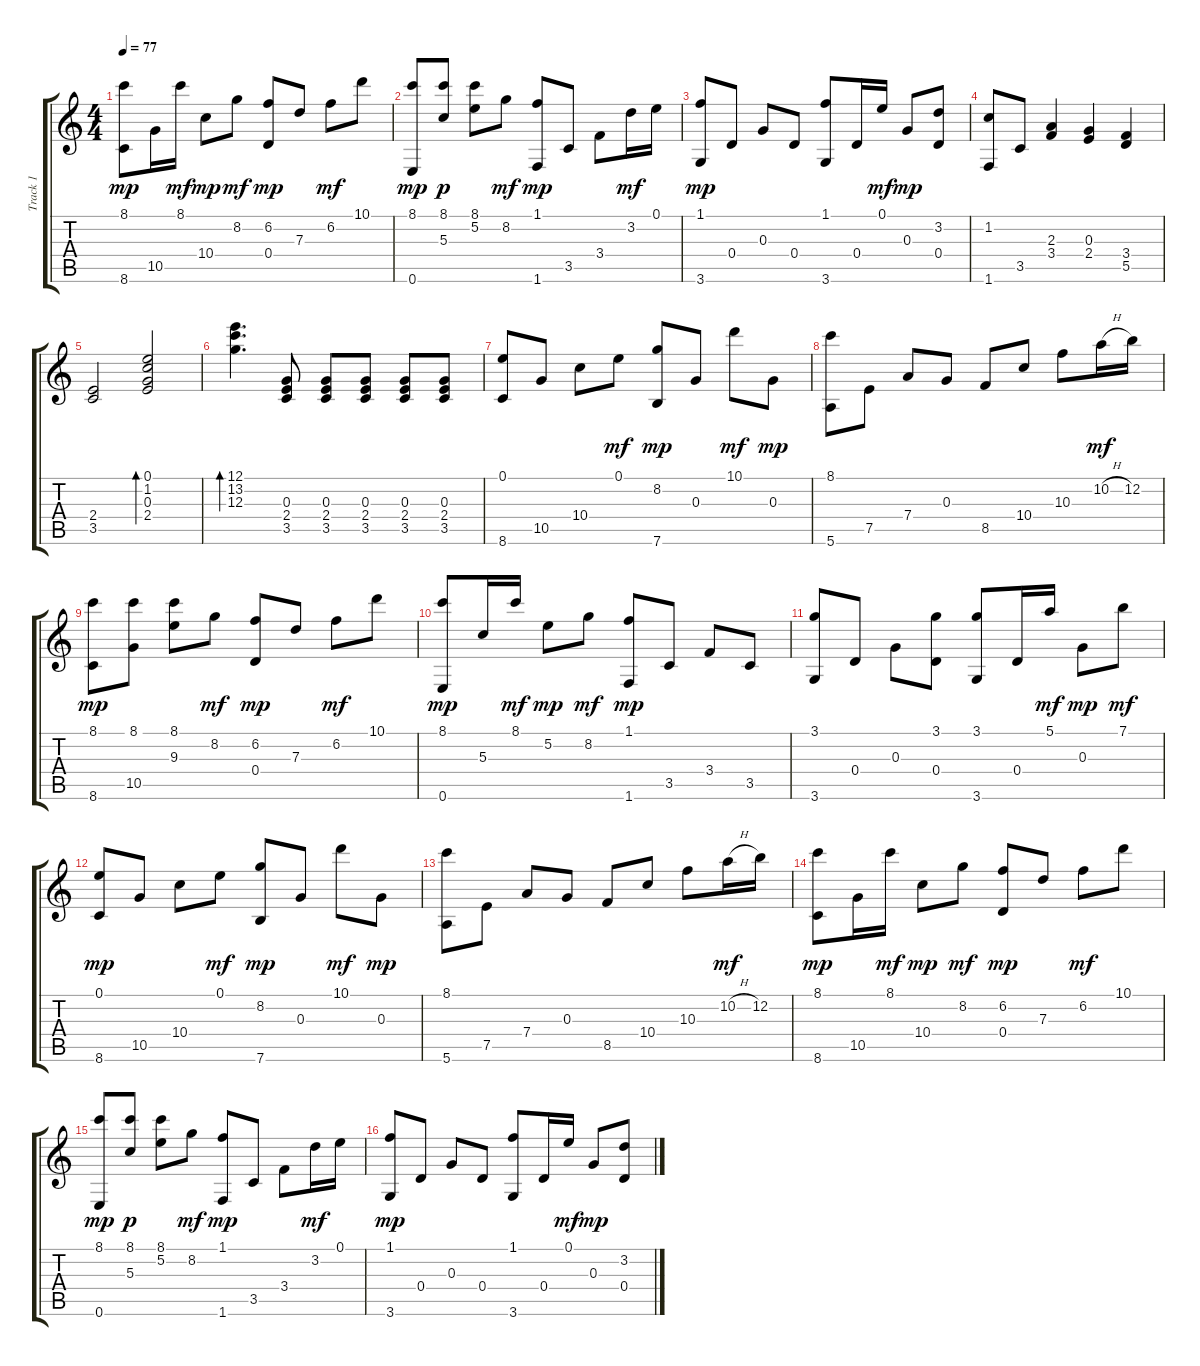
\track ("Track 1" "Track 1") {instrument acousticguitarsteel}
\staff {score tabs}
\tuning (E4 B3 G3 D3 A2 E2) {hide}
\ts (4 4)
\tempo 77
\clef g2
\ks c
(8.1 8.6).8{dy mp} 10.5.16 8.1.16{dy mf} 10.4.8{dy mp} 8.2.8{dy mf} (6.2 0.4).8{dy mp} 7.3.8 6.2.8{dy mf} 10.1.8 |
(8.1 0.6).8{dy mp} (8.1 5.3).8{dy p} (8.1 5.2).8 8.2.8{dy mf} (1.1 1.6).8{dy mp} 3.5.8 3.4.8 3.2.16{dy mf} 0.1.16 |
(1.1 3.6).8{dy mp} 0.4.8 0.3.8 0.4.8 (1.1 3.6).8 0.4.16 0.1.16{dy mf} 0.3.8{dy mp} (3.2 0.4).8 |
(1.2 1.6).8 3.5.8 (2.3 3.4).4 (0.3 2.4).4 (3.4 5.5).4 |
(2.4 3.5).2 (0.1 1.2 0.3 2.4).2{bd 60} |
(12.1 13.2 12.3).4{d bd 60} (0.3 2.4 3.5).8 (0.3 2.4 3.5).8 (0.3 2.4 3.5).8 (0.3 2.4 3.5).8 (0.3 2.4 3.5).8 |
(0.1 8.6).8 10.5.8 10.4.8 0.1.8{dy mf} (8.2 7.6).8{dy mp} 0.3.8 10.1.8{dy mf} 0.3.8{dy mp} |
(8.1 5.6).8 7.5.8 7.4.8 0.3.8 8.5.8 10.4.8 10.3.8 10.2{h}.16{dy mf} 12.2.16 |
(8.1 8.6).8{dy mp} (8.1 10.5).8 (8.1 9.3).8 8.2.8{dy mf} (6.2 0.4).8{dy mp} 7.3.8 6.2.8{dy mf} 10.1.8 |
(8.1 0.6).8{dy mp} 5.3.16 8.1.16{dy mf} 5.2.8{dy mp} 8.2.8{dy mf} (1.1 1.6).8{dy mp} 3.5.8 3.4.8 3.5.8 |
(3.1 3.6).8 0.4.8 0.3.8 (3.1 0.4).8 (3.1 3.6).8 0.4.16 5.1.16{dy mf} 0.3.8{dy mp} 7.1.8{dy mf} |
(0.1 8.6).8{dy mp} 10.5.8 10.4.8 0.1.8{dy mf} (8.2 7.6).8{dy mp} 0.3.8 10.1.8{dy mf} 0.3.8{dy mp} |
(8.1 5.6).8 7.5.8 7.4.8 0.3.8 8.5.8 10.4.8 10.3.8 10.2{h}.16{dy mf} 12.2.16 |
(8.1 8.6).8{dy mp} 10.5.16 8.1.16{dy mf} 10.4.8{dy mp} 8.2.8{dy mf} (6.2 0.4).8{dy mp} 7.3.8 6.2.8{dy mf} 10.1.8 |
(8.1 0.6).8{dy mp} (8.1 5.3).8{dy p} (8.1 5.2).8 8.2.8{dy mf} (1.1 1.6).8{dy mp} 3.5.8 3.4.8 3.2.16{dy mf} 0.1.16 |
(1.1 3.6).8{dy mp} 0.4.8 0.3.8 0.4.8 (1.1 3.6).8 0.4.16 0.1.16{dy mf} 0.3.8{dy mp} (3.2 0.4).8
